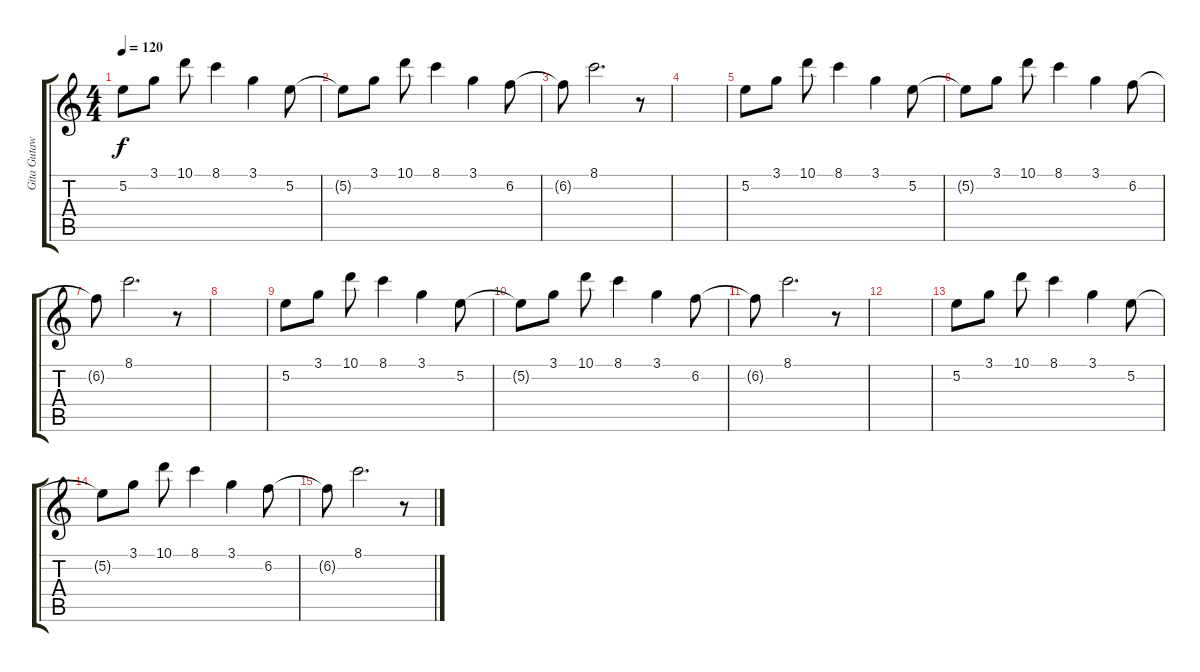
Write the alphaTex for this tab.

\track ("Gita Gutawa(Vocal)" "Gita Gutaw") {instrument electricguitarjazz}
\staff {score tabs}
\tuning (E4 B3 G3 D3 A2 E2) {hide}
\ts (4 4)
\tempo 120
\clef g2
\ks c
5.2.8{dy f} 3.1.8 10.1.8 8.1.4 3.1.4 5.2.8 |
5.2{t}.8 3.1.8 10.1.8 8.1.4 3.1.4 6.2.8 |
6.2{t}.8 8.1.2{d} r.8 |
|
5.2.8 3.1.8 10.1.8 8.1.4 3.1.4 5.2.8 |
5.2{t}.8 3.1.8 10.1.8 8.1.4 3.1.4 6.2.8 |
6.2{t}.8 8.1.2{d} r.8 |
|
5.2.8 3.1.8 10.1.8 8.1.4 3.1.4 5.2.8 |
5.2{t}.8 3.1.8 10.1.8 8.1.4 3.1.4 6.2.8 |
6.2{t}.8 8.1.2{d} r.8 |
|
5.2.8 3.1.8 10.1.8 8.1.4 3.1.4 5.2.8 |
5.2{t}.8 3.1.8 10.1.8 8.1.4 3.1.4 6.2.8 |
6.2{t}.8 8.1.2{d} r.8
